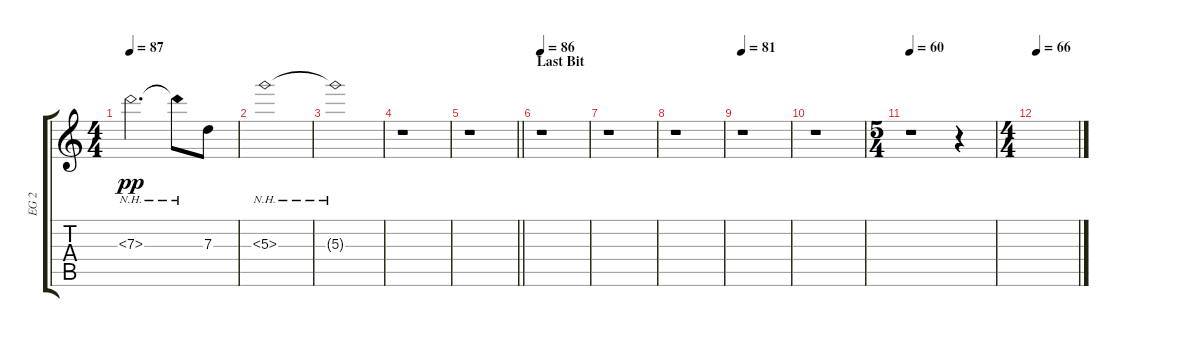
\track ("EG 2" "EG 2") {instrument overdrivenguitar}
\staff {score tabs}
\tuning (E4 B3 G3 D3 A2 E2) {hide}
\ts (4 4)
\tempo 87
\clef g2
\ks c
7.3{nh t}.2{d dy pp} 7.3{nh t}.8 7.3.8 |
5.3{nh}.1 |
5.3{nh t}.1 |
r.1 |
\barLineRight lightlight
r.1 |
\section ("" "Last Bit")
\tempo 86
r.1 |
r.1 |
r.1 |
\tempo 81
r.1 |
r.1 |
\ts (5 4)
\tempo 60
r.1 r.4 |
\ts (4 4)
\tempo 66
